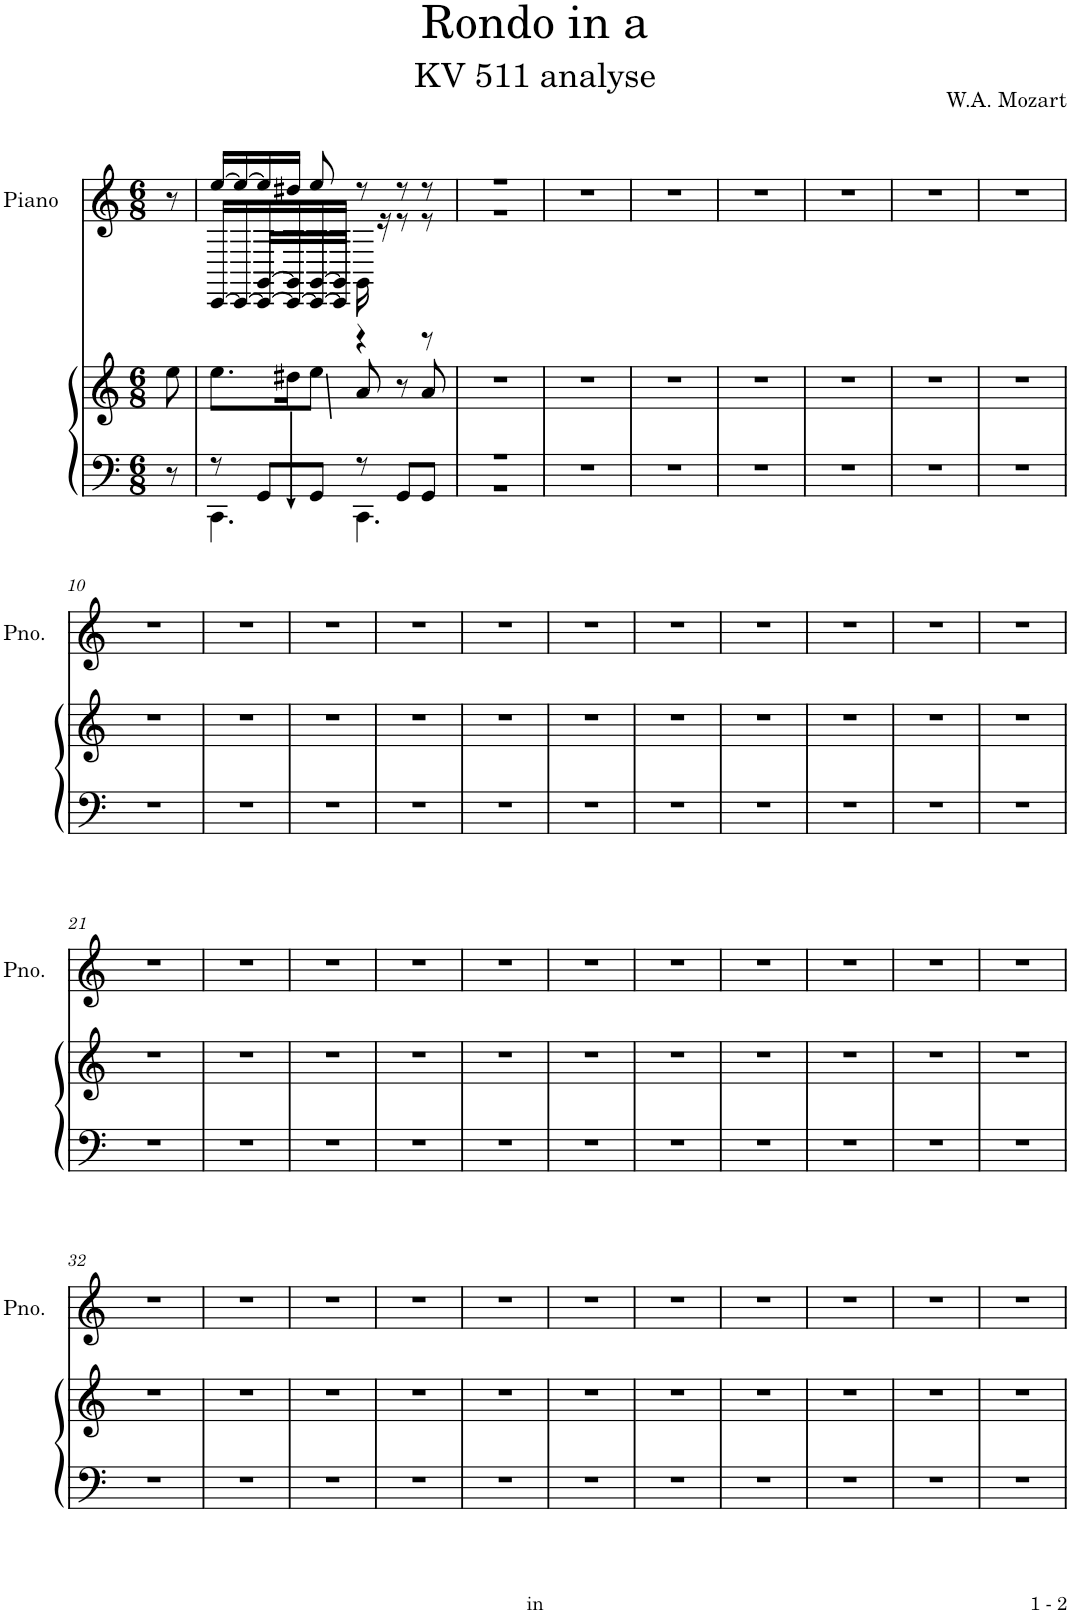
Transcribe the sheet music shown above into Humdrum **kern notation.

**kern	**kern	**kern
*part2	*part2	*part1
*staff3	*staff2	*staff1
*I"Piano	*	*I"Piano
*I'Pno	*	*I'Pno.
*clefF4	*clefG2	*clefG2
*k[]	*k[]	*k[]
*M6/8	*M6/8	*M6/8
=1	=1	=1
8r	8ee\	8r
=2	=2	=2
*^	*	*^
*	*	*	*	*^
8r	4.CC\	8.ee\L	[16ee/LL	8ryy	[16CC/LL
.	.	.	16ee/_	.	16CC/_
8GG/L	.	.	16ee/]	[16GG/LL	16CC/_
.	.	16dd#X:\K	16dd#X/JJ	16GG/]	16CC/_
8GG/J	.	8ee\J	8ee/	[16GG/	16CC/_
.	.	.	.	16GG/JJ]	16CC/JJ]
8r	4.CC\	8a/	8r	16GG\	4r
.	.	.	.	16r	.
8GG/L	.	8r	8r	8r	.
8GG/J	.	8a/	8r	8r	8r
=3	=3	=3	=3	=3	=3
2.r	2.r	2.r	2.r	2.r	2.r
*v	*v	*	*v	*v	*v
=4	=4	=4
2.r	2.r	2.r
=5	=5	=5
2.r	2.r	2.r
=6	=6	=6
2.r	2.r	2.r
=7	=7	=7
2.r	2.r	2.r
=8	=8	=8
2.r	2.r	2.r
=9	=9	=9
2.r	2.r	2.r
!!LO:LB:g=z
=10	=10	=10
2.r	2.r	2.r
=11	=11	=11
2.r	2.r	2.r
=12	=12	=12
2.r	2.r	2.r
=13	=13	=13
2.r	2.r	2.r
=14	=14	=14
2.r	2.r	2.r
=15	=15	=15
2.r	2.r	2.r
=16	=16	=16
2.r	2.r	2.r
=17	=17	=17
2.r	2.r	2.r
=18	=18	=18
2.r	2.r	2.r
=19	=19	=19
2.r	2.r	2.r
=20	=20	=20
2.r	2.r	2.r
!!LO:LB:g=z
=21	=21	=21
2.r	2.r	2.r
=22	=22	=22
2.r	2.r	2.r
=23	=23	=23
2.r	2.r	2.r
=24	=24	=24
2.r	2.r	2.r
=25	=25	=25
2.r	2.r	2.r
=26	=26	=26
2.r	2.r	2.r
=27	=27	=27
2.r	2.r	2.r
=28	=28	=28
2.r	2.r	2.r
=29	=29	=29
2.r	2.r	2.r
=30	=30	=30
2.r	2.r	2.r
=31	=31	=31
2.r	2.r	2.r
!!LO:LB:g=z
=32	=32	=32
2.r	2.r	2.r
=33	=33	=33
2.r	2.r	2.r
=34	=34	=34
2.r	2.r	2.r
=35	=35	=35
2.r	2.r	2.r
=36	=36	=36
2.r	2.r	2.r
=37	=37	=37
2.r	2.r	2.r
=38	=38	=38
2.r	2.r	2.r
=39	=39	=39
2.r	2.r	2.r
=40	=40	=40
2.r	2.r	2.r
=41	=41	=41
2.r	2.r	2.r
=42	=42	=42
2.r	2.r	2.r
=	=	=
*-	*-	*-
